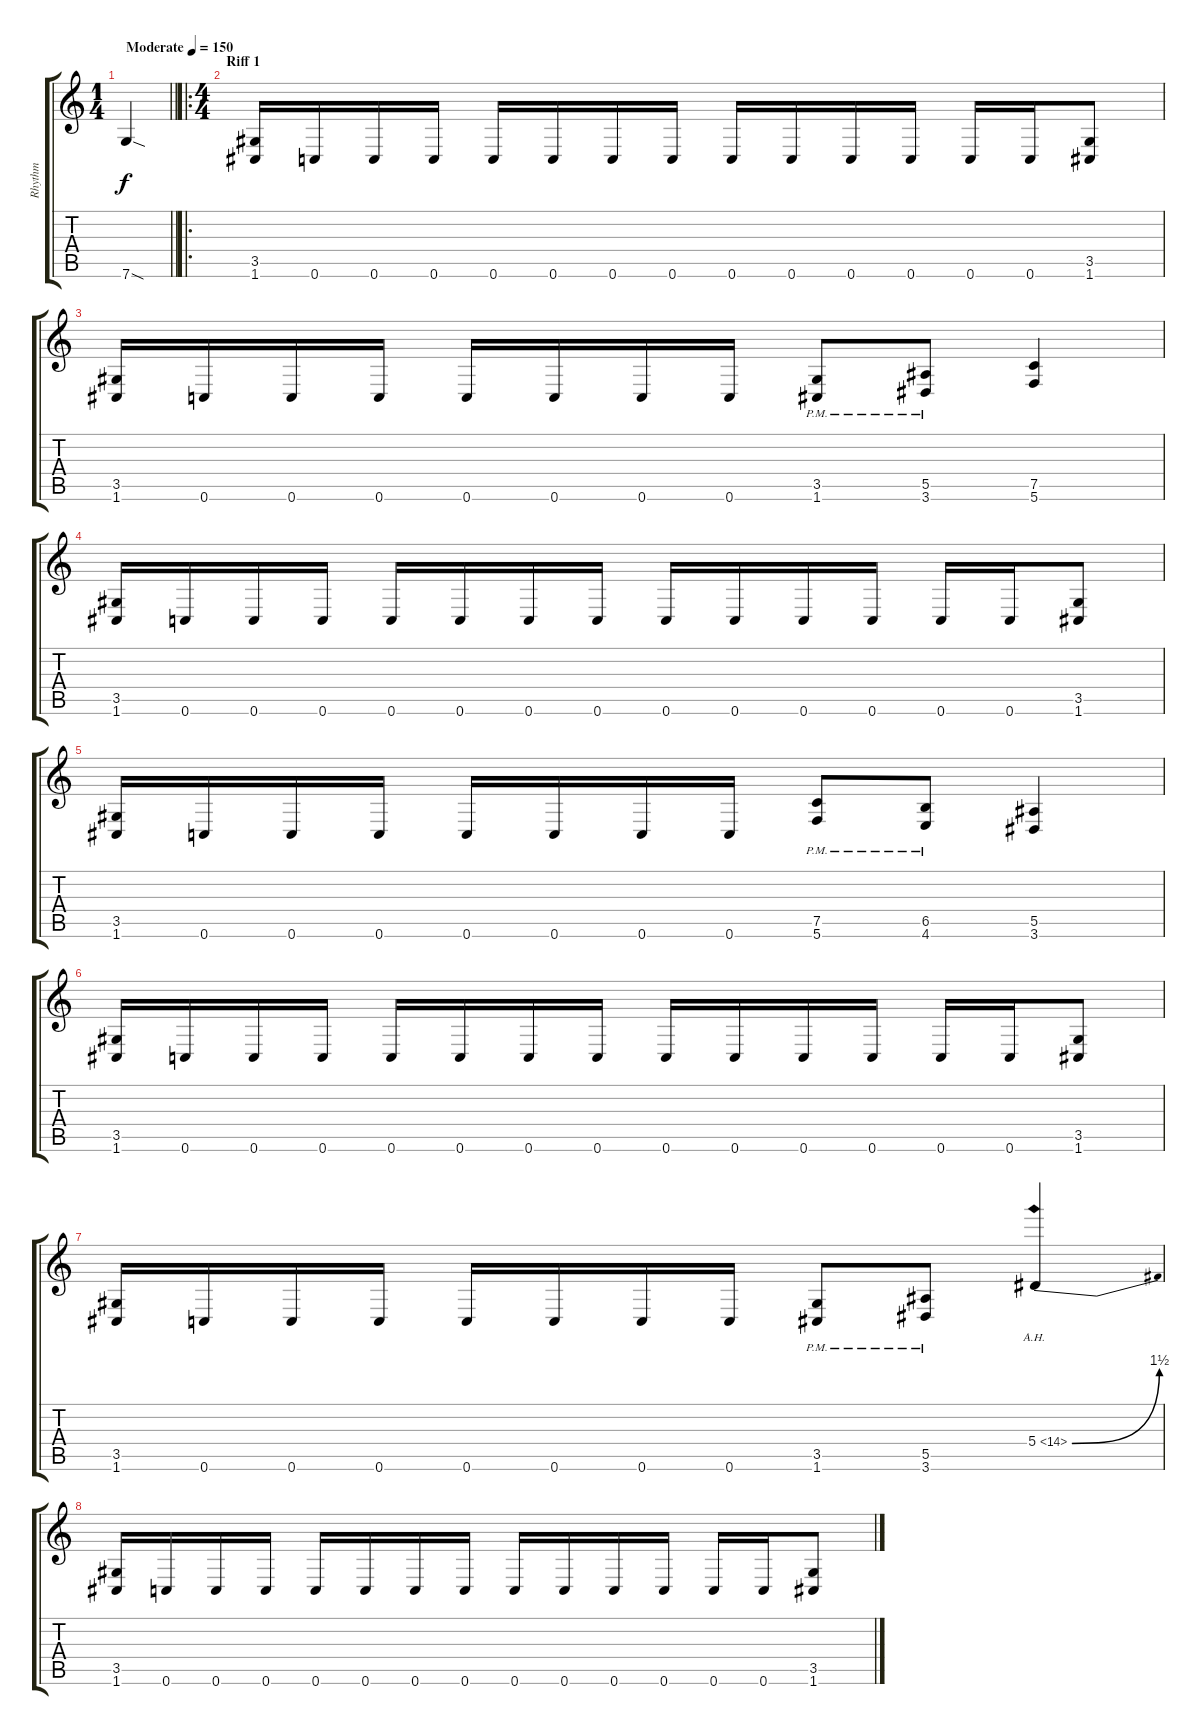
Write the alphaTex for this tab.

\track ("Rhythm" "Rhythm") {instrument distortionguitar}
\staff {score tabs}
\tuning (C4 G3 Eb3 Bb2 F2 C2) {hide}
\ts (1 4)
\tempo (150 "Moderate")
\clef g2
\barLineRight lightlight
\ks c
7.6{sod}.4{dy f instrument distortionguitar} |
\ro
\ts (4 4)
\section ("" "Riff 1")
(3.5 1.6).16 0.6.16 0.6.16 0.6.16 0.6.16 0.6.16 0.6.16 0.6.16 0.6.16 0.6.16 0.6.16 0.6.16 0.6.16 0.6.16 (3.5 1.6).8 |
(3.5 1.6).16 0.6.16 0.6.16 0.6.16 0.6.16 0.6.16 0.6.16 0.6.16 (3.5{pm} 1.6{pm}).8 (5.5{pm} 3.6{pm}).8 (7.5 5.6).4 |
(3.5 1.6).16 0.6.16 0.6.16 0.6.16 0.6.16 0.6.16 0.6.16 0.6.16 0.6.16 0.6.16 0.6.16 0.6.16 0.6.16 0.6.16 (3.5 1.6).8 |
(3.5 1.6).16 0.6.16 0.6.16 0.6.16 0.6.16 0.6.16 0.6.16 0.6.16 (7.5{pm} 5.6{pm}).8 (6.5{pm} 4.6{pm}).8 (5.5 3.6).4 |
(3.5 1.6).16 0.6.16 0.6.16 0.6.16 0.6.16 0.6.16 0.6.16 0.6.16 0.6.16 0.6.16 0.6.16 0.6.16 0.6.16 0.6.16 (3.5 1.6).8 |
(3.5 1.6).16 0.6.16 0.6.16 0.6.16 0.6.16 0.6.16 0.6.16 0.6.16 (3.5{pm} 1.6{pm}).8 (5.5{pm} 3.6{pm}).8 5.4{be (bend 0 0 60 6) ah 9}.4 |
(3.5 1.6).16 0.6.16 0.6.16 0.6.16 0.6.16 0.6.16 0.6.16 0.6.16 0.6.16 0.6.16 0.6.16 0.6.16 0.6.16 0.6.16 (3.5 1.6).8
